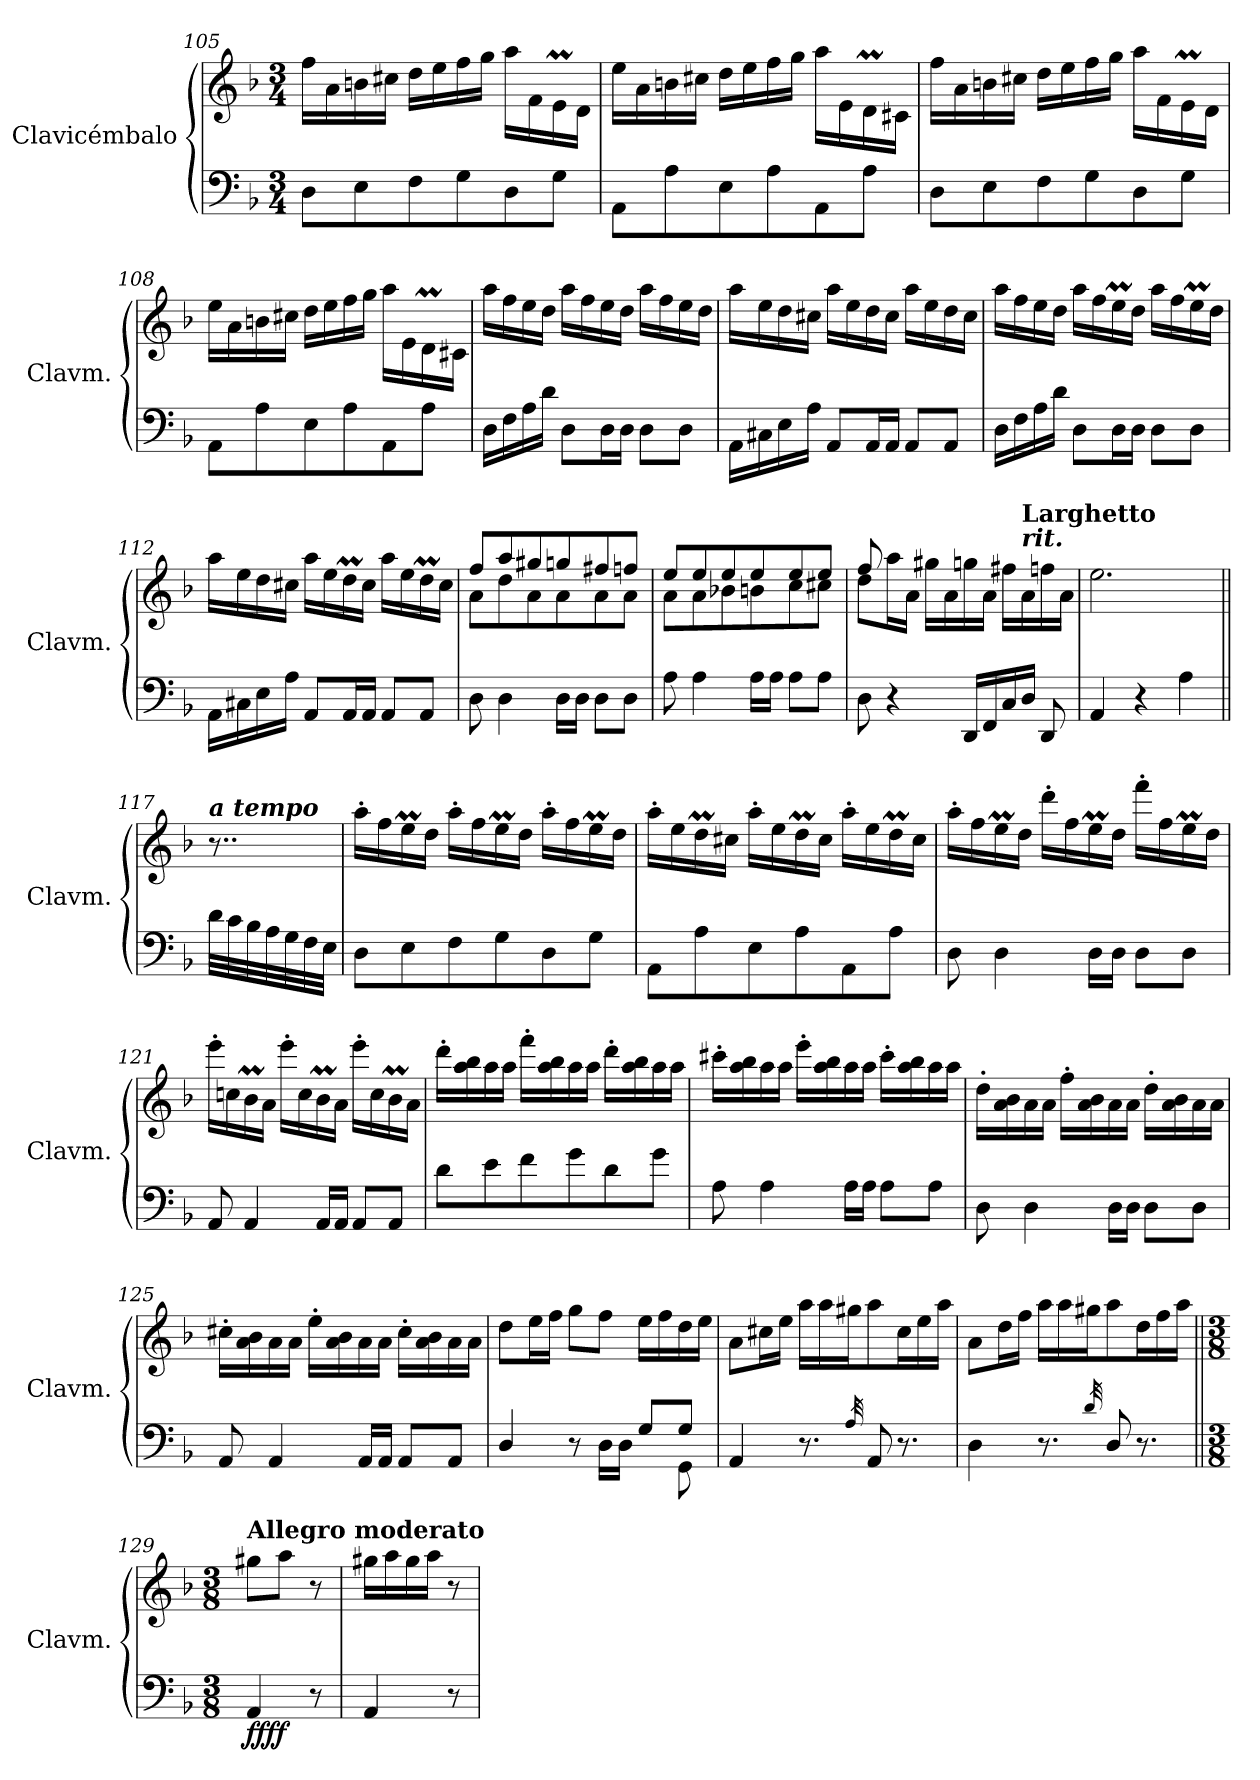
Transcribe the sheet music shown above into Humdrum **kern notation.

**kern	**kern	**dynam
*part1	*part1	*part1
*staff2	*staff1	*staff1/2
*I"Clavicémbalo	*	*
*I'Clavm.	*	*
*clefF4	*clefG2	*
*k[b-]	*k[b-]	*
*M3/4	*M3/4	*
=105	=105	=105
8D\L	16ff\LL	.
.	16a\	.
8E\	16bn\	.
.	16cc#X\JJ	.
8F\	16dd\LL	.
.	16ee\	.
8G\	16ff\	.
.	16gg\JJ	.
8D\	16aa\LL	.
.	16f\	.
8G\J	16em\	.
.	16d\JJ	.
!!LO:LB:g=z
=106	=106	=106
8AA\L	16ee\LL	.
.	16a\	.
8A\	16bn\	.
.	16cc#X\JJ	.
8E\	16dd\LL	.
.	16ee\	.
8A\	16ff\	.
.	16gg\JJ	.
8AA\	16aa\LL	.
.	16e\	.
8A\J	16dM\	.
.	16c#X\JJ	.
=107	=107	=107
8D\L	16ff\LL	.
.	16a\	.
8E\	16bn\	.
.	16cc#X\JJ	.
8F\	16dd\LL	.
.	16ee\	.
8G\	16ff\	.
.	16gg\JJ	.
8D\	16aa\LL	.
.	16f\	.
8G\J	16em\	.
.	16d\JJ	.
=108	=108	=108
8AA\L	16ee\LL	.
.	16a\	.
8A\	16bn\	.
.	16cc#X\JJ	.
8E\	16dd\LL	.
.	16ee\	.
8A\	16ff\	.
.	16gg\JJ	.
8AA\	16aa\LL	.
.	16e\	.
8A\J	16dM\	.
.	16c#X\JJ	.
=109	=109	=109
16D\LL	16aa\LL	.
16F\	16ff\	.
16A\	16ee\	.
16d\JJ	16dd\JJ	.
8D\L	16aa\LL	.
.	16ff\	.
16D\L	16ee\	.
16D\JJ	16dd\JJ	.
8D\L	16aa\LL	.
.	16ff\	.
8D\J	16ee\	.
.	16dd\JJ	.
=110	=110	=110
16AA\LL	16aa\LL	.
16C#X\	16ee\	.
16E\	16dd\	.
16A\JJ	16cc#X\JJ	.
8AA/L	16aa\LL	.
.	16ee\	.
16AA/L	16dd\	.
16AA/JJ	16cc#\JJ	.
8AA/L	16aa\LL	.
.	16ee\	.
8AA/J	16dd\	.
.	16cc#\JJ	.
=111	=111	=111
16D\LL	16aa\LL	.
16F\	16ff\	.
16A\	16ee\	.
16d\JJ	16dd\JJ	.
8D\L	16aa\LL	.
.	16ff\	.
16D\L	16eem\	.
16D\JJ	16dd\JJ	.
8D\L	16aa\LL	.
.	16ff\	.
8D\J	16eem\	.
.	16dd\JJ	.
!!LO:PB:g=z
=112	=112	=112
16AA\LL	16aa\LL	.
16C#X\	16ee\	.
16E\	16dd\	.
16A\JJ	16cc#X\JJ	.
8AA/L	16aa\LL	.
.	16ee\	.
16AA/L	16ddM\	.
16AA/JJ	16cc#\JJ	.
8AA/L	16aa\LL	.
.	16ee\	.
8AA/J	16ddM\	.
.	16cc#\JJ	.
=113	=113	=113
*	*^	*
8D\	8a\L	8ff/L	.
4D\	8dd\	8aa/	.
.	8a\	8gg#X/	.
16D\LL	8a\	8ggn/	.
16D\JJ	.	.	.
8D\L	8a\	8ff#X/	.
8D\J	8a\J	8ffn/J	.
=114	=114	=114	=114
8A\	8a\L	8ee/L	.
4A\	8a\	8ee/	.
.	8b-X\	8ee/	.
16A\LL	8bn\	8ee/	.
16A\JJ	.	.	.
8A\L	8cc\	8ee/	.
8A\J	8cc#X\J	8ee/J	.
=115	=115	=115	=115
8D\	8dd\L	8ff/	.
4r	16aa\L	2ryy	.
.	16a\JJ	.	.
.	16gg#X\LL	.	.
.	16a\	.	.
16DD/LL	16ggn\	.	.
16FF/	16a\JJ	.	.
16C/	16ff#X\LL	.	.
!	!LO:TX:a:Bi:t=rit.	!	!
!	!LO:TX:a:B:t=Larghetto	!	!
16D/JJ	16a\	.	.
8DD/	16ffn\	8ryy	.
.	16a\JJ	.	.
*	*v	*v	*
=116	=116	=116
4AA/	2.ee\	.
4r	.	.
4A\	.	.
!!LO:LB:g=z
=117||	=117||	=117||
*	*MM80	*
!	!LO:TX:a:Bi:t=a tempo	!
32d\LLL	8..r	.
32c\	.	.
32B-\	.	.
32A\	.	.
32G\	.	.
32F\	.	.
32E\JJJ	.	.
=118	=118	=118
8D\L	16aa'\LL	.
.	16ff\	.
8E\	16eem\	.
.	16dd\JJ	.
8F\	16aa'\LL	.
.	16ff\	.
8G\	16eem\	.
.	16dd\JJ	.
8D\	16aa'\LL	.
.	16ff\	.
8G\J	16eem\	.
.	16dd\JJ	.
=119	=119	=119
8AA\L	16aa'\LL	.
.	16ee\	.
8A\	16ddM\	.
.	16cc#X\JJ	.
8E\	16aa'\LL	.
.	16ee\	.
8A\	16ddM\	.
.	16cc#\JJ	.
8AA\	16aa'\LL	.
.	16ee\	.
8A\J	16ddM\	.
.	16cc#\JJ	.
=120	=120	=120
8D\	16aa'\LL	.
.	16ff\	.
4D\	16eem\	.
.	16dd\JJ	.
.	16ddd'\LL	.
.	16ff\	.
16D\LL	16eem\	.
16D\JJ	16dd\JJ	.
8D\L	16fff'\LL	.
.	16ff\	.
8D\J	16eem\	.
.	16dd\JJ	.
!!LO:LB:g=z
=121	=121	=121
8AA/	16eee'\LL	.
.	16ccn\	.
4AA/	16b-M\	.
.	16a\JJ	.
.	16eee'\LL	.
.	16cc\	.
16AA/LL	16b-M\	.
16AA/JJ	16a\JJ	.
8AA/L	16eee'\LL	.
.	16cc\	.
8AA/J	16b-M\	.
.	16a\JJ	.
=122	=122	=122
8d\L	16ddd'\LL	.
.	16aa\ 16bb-\	.
8e\	16aa\	.
.	16aa\JJ	.
8f\	16fff'\LL	.
.	16aa\ 16bb-\	.
8g\	16aa\	.
.	16aa\JJ	.
8d\	16ddd'\LL	.
.	16aa\ 16bb-\	.
8g\J	16aa\	.
.	16aa\JJ	.
=123	=123	=123
8A\	16ccc#X'\LL	.
.	16aa\ 16bb-\	.
4A\	16aa\	.
.	16aa\JJ	.
.	16eee'\LL	.
.	16aa\ 16bb-\	.
16A\LL	16aa\	.
16A\JJ	16aa\JJ	.
8A\L	16ccc#'\LL	.
.	16aa\ 16bb-\	.
8A\J	16aa\	.
.	16aa\JJ	.
!!LO:LB:g=z
=124	=124	=124
8D\	16dd'\LL	.
.	16a\ 16b-\	.
4D\	16a\	.
.	16a\JJ	.
.	16ff'\LL	.
.	16a\ 16b-\	.
16D\LL	16a\	.
16D\JJ	16a\JJ	.
8D\L	16dd'\LL	.
.	16a\ 16b-\	.
8D\J	16a\	.
.	16a\JJ	.
=125	=125	=125
8AA/	16cc#X'\LL	.
.	16a\ 16b-\	.
4AA/	16a\	.
.	16a\JJ	.
.	16ee'\LL	.
.	16a\ 16b-\	.
16AA/LL	16a\	.
16AA/JJ	16a\JJ	.
8AA/L	16cc#'\LL	.
.	16a\ 16b-\	.
8AA/J	16a\	.
.	16a\JJ	.
=126	=126	=126
*^	*	*
4D/	8ryy	8dd\L	.
*v	*v	*	*
.	16ee\L	.
.	16ff\JJ	.
8r	8gg\L	.
16D\LL	8ff\J	.
16D\JJ	.	.
8G/L	16ee\LL	.
.	16ff\	.
*^	*	*
8G/J	8GG\	16dd\	.
.	.	16ee\JJ	.
*v	*v	*	*
=127	=127	=127
4AA/	8a\L	.
.	16cc#X\L	.
.	16ee\JJ	.
8.r	16aa\LL	.
.	16aa\	.
.	16gg#X\J	.
32qA/	.	.
8AA/	8aa\	.
8.r	16cc#\L	.
.	16ee\	.
.	16aa\JJ	.
=128	=128	=128
4D\	8a\L	.
.	16dd\L	.
.	16ff\JJ	.
8.r	16aa\LL	.
.	16aa\	.
.	16gg#X\J	.
32qd/	.	.
8D/	8aa\	.
8.r	16dd\L	.
.	16ff\	.
.	16aa\JJ	.
!!LO:LB:g=z
=129||	=129||	=129||
*M3/8	*M3/8	*
*	*MM130	*
!	!LO:TX:a:B:t=Allegro moderato	!
!	!	!LO:DY:b=2
!	!	!LO:DY:n=1:b
4AA/	8gg#X\L	ff ff
.	8aa\J	.
8r	8r	.
=130	=130	=130
4AA/	16gg#X\LL	.
.	16aa\	.
.	16gg#\	.
.	16aa\JJ	.
8r	8r	.
=	=	=
*-	*-	*-
